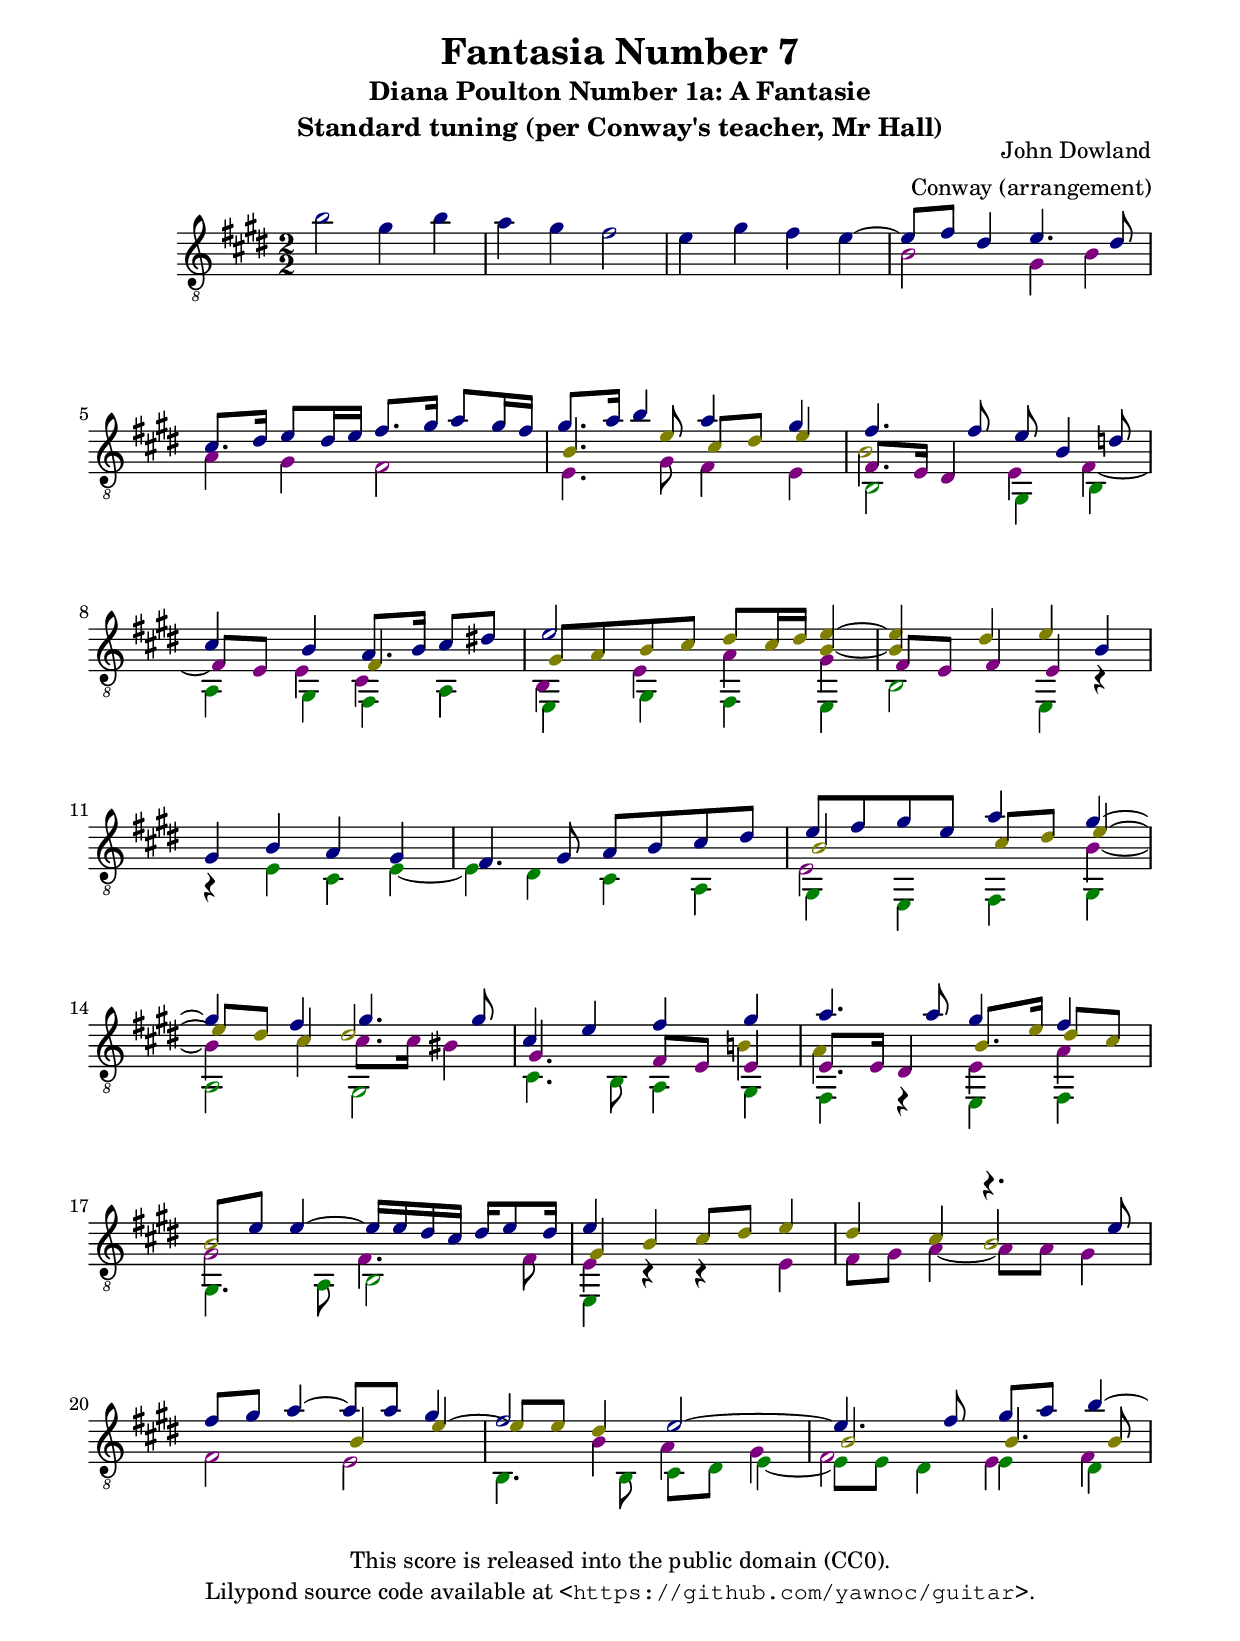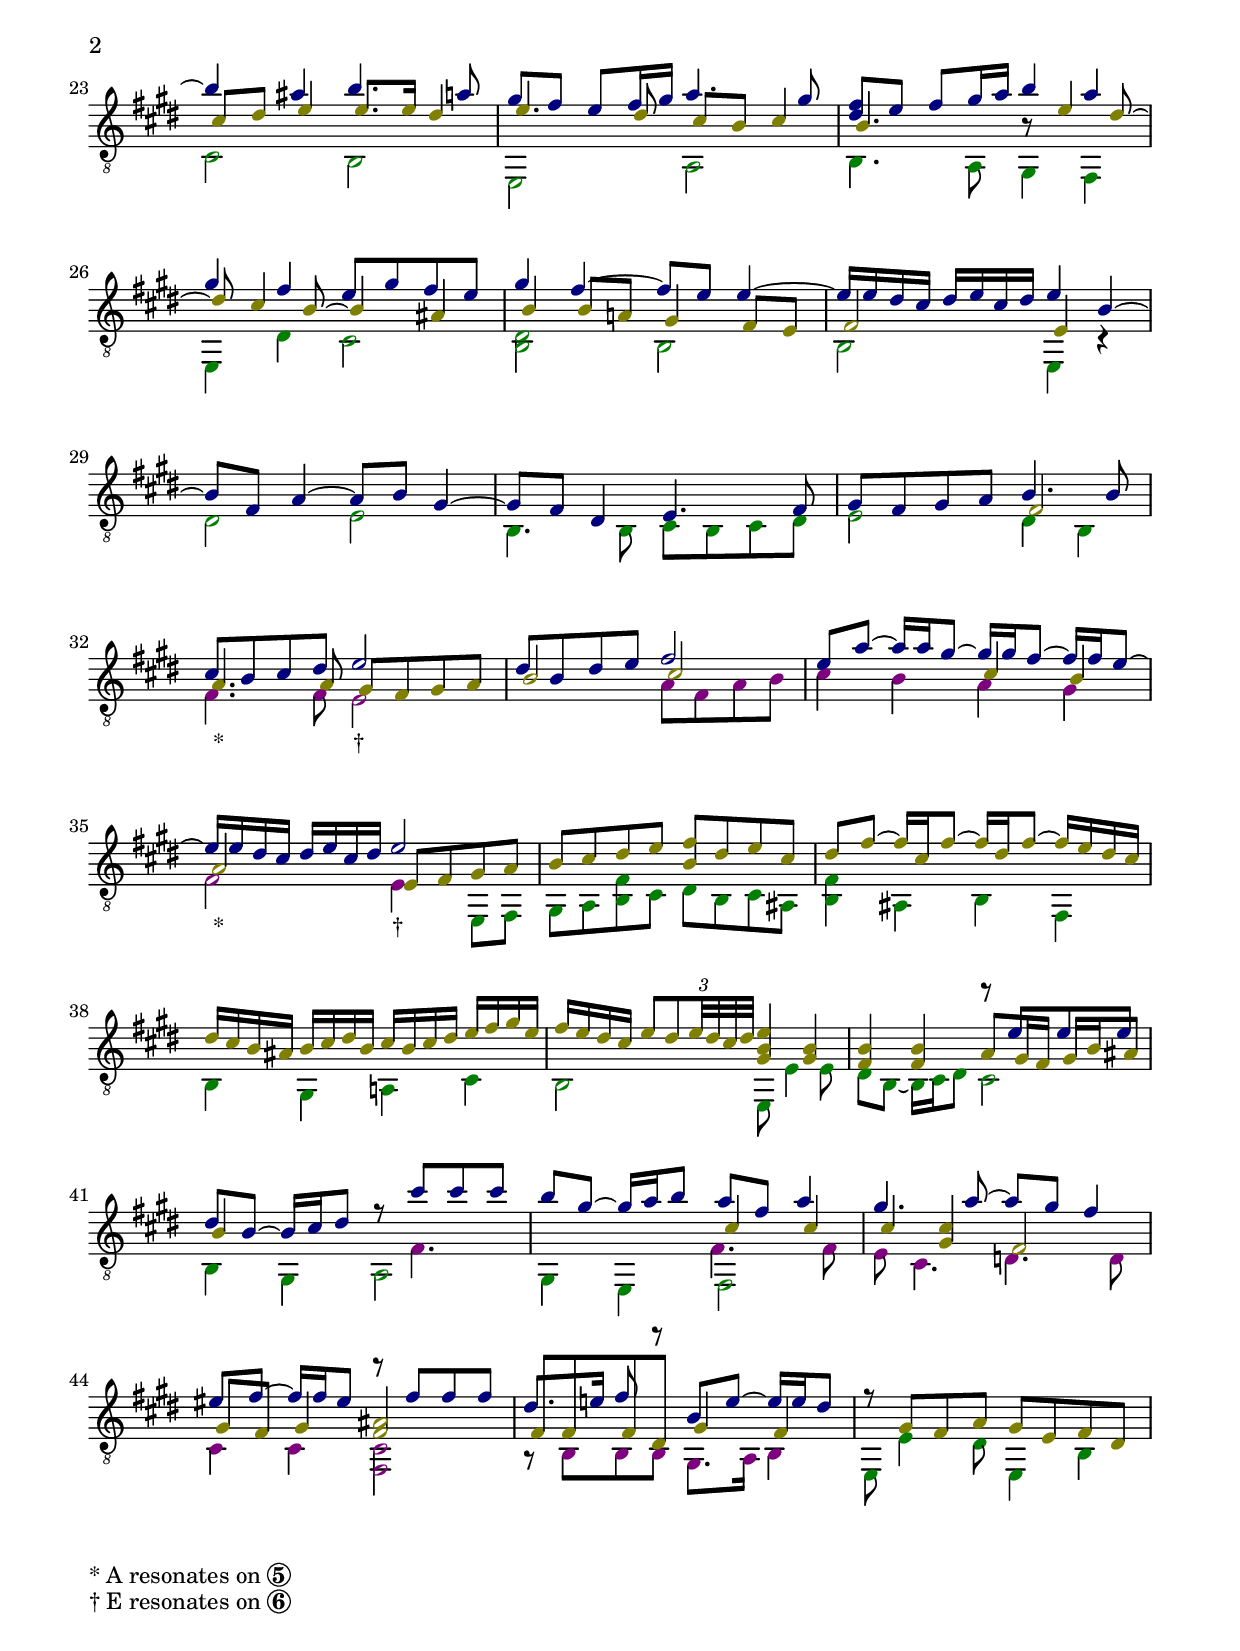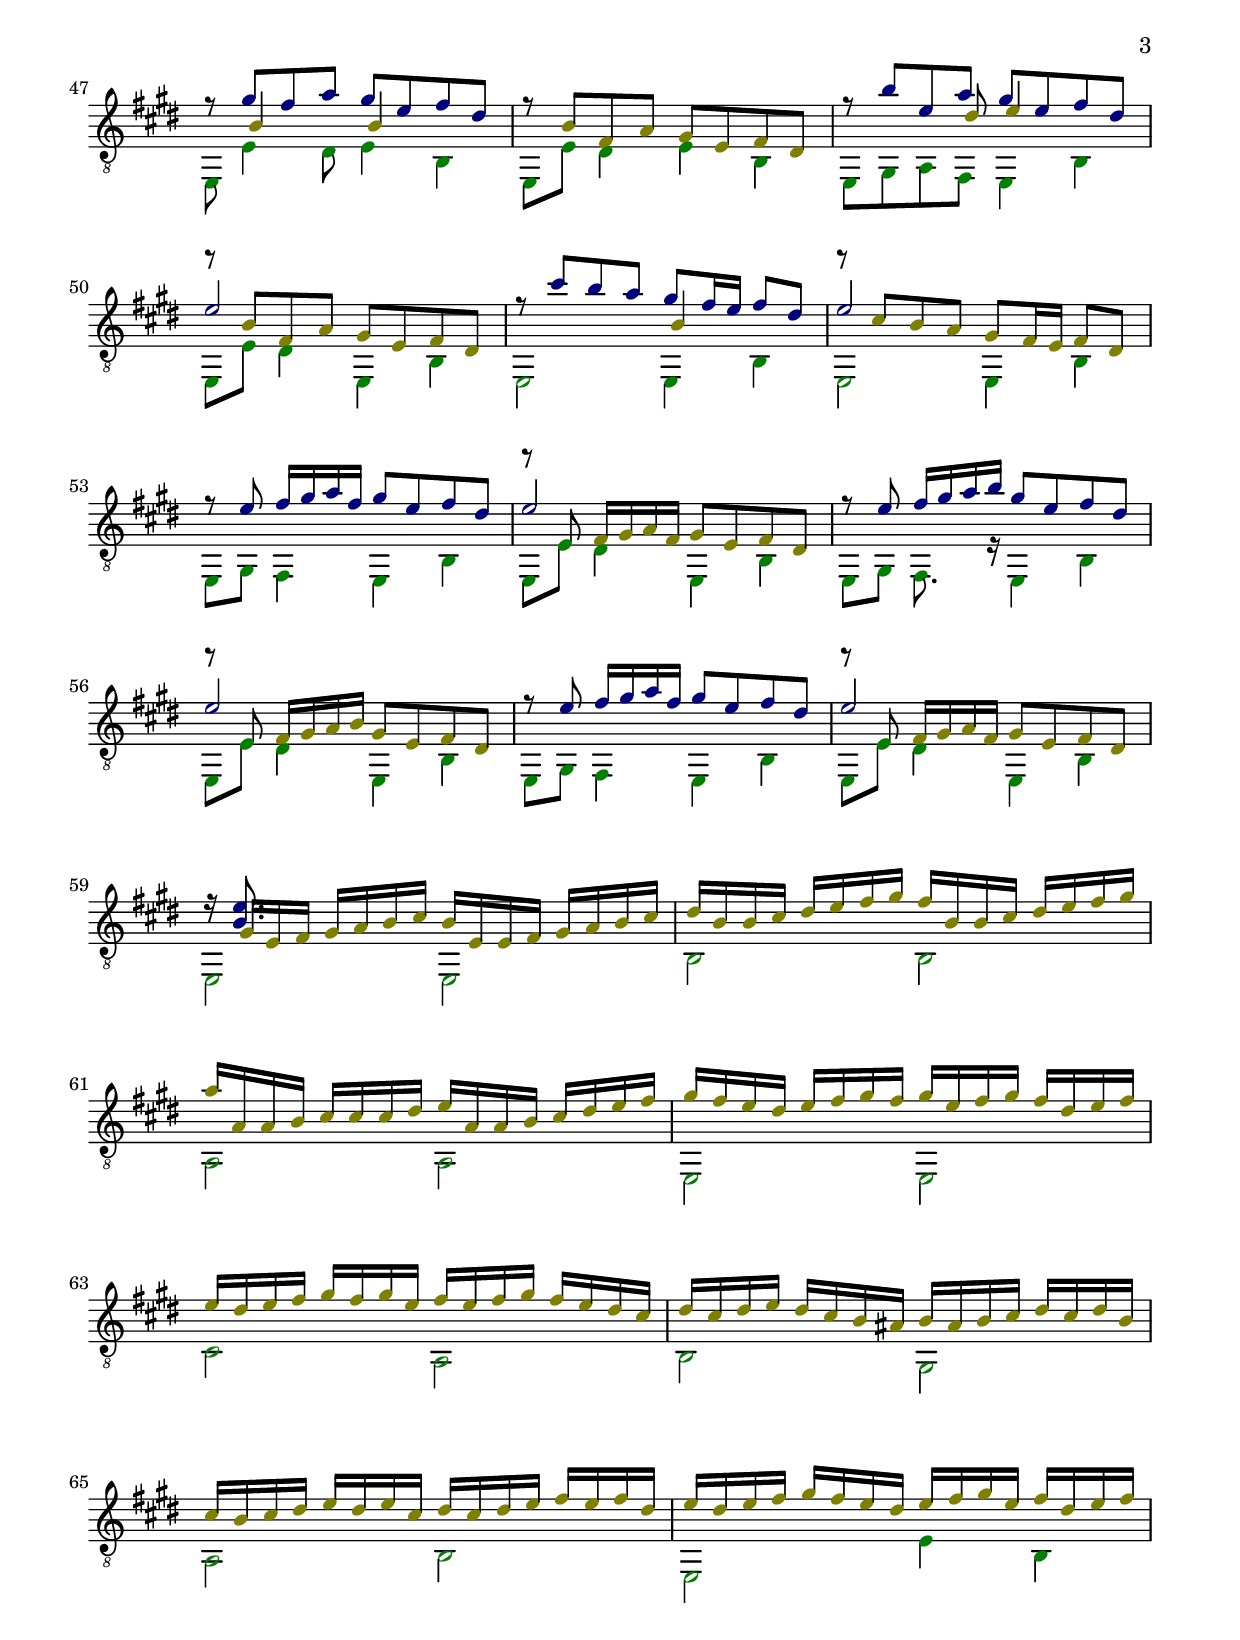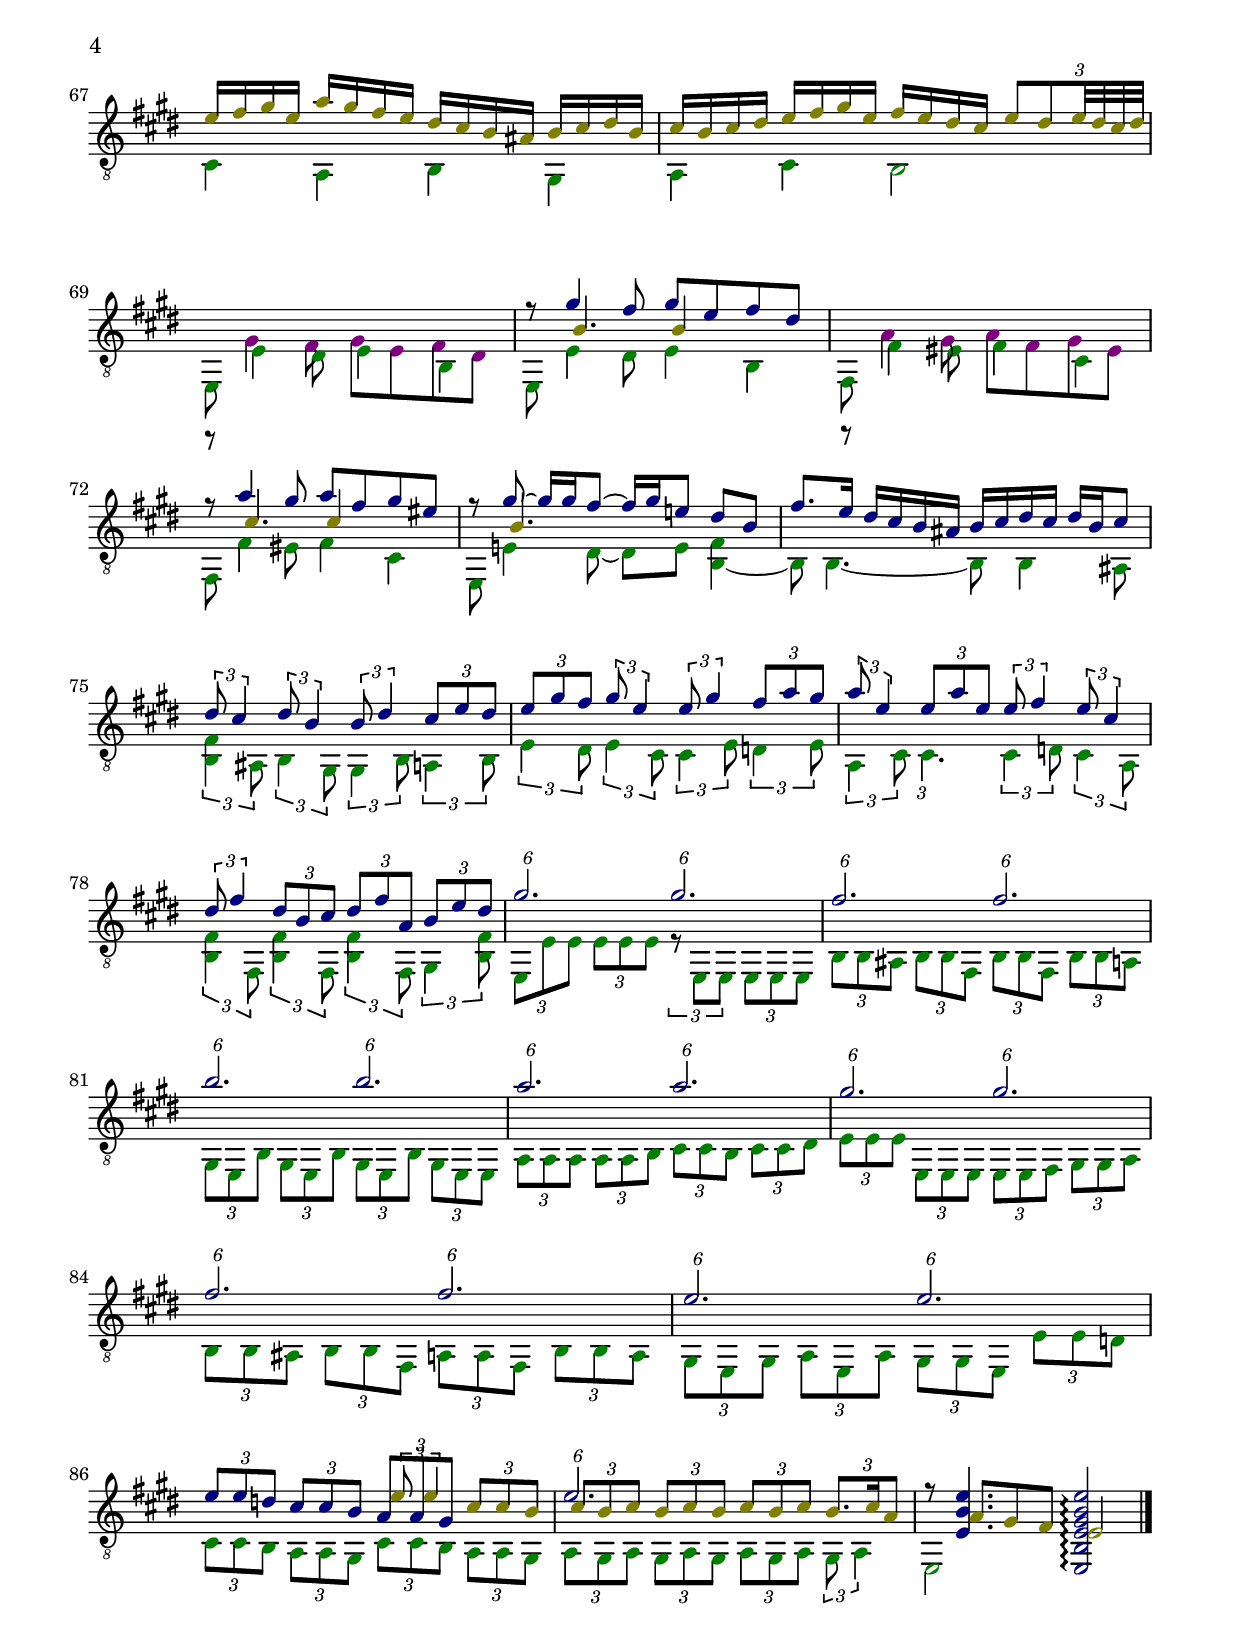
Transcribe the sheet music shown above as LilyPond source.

\version "2.18.2"


%%%%%%%%%%%%%%%%%%%%%%%%%%%%%%%%%%%%%%%%%%%%%%%%%%%%%%%%%%%%%%%%
% General
%%%%%%%%%%%%%%%%%%%%%%%%%%%%%%%%%%%%%%%%%%%%%%%%%%%%%%%%%%%%%%%%

\paper {
  top-margin = 1.5\cm
  left-margin = 1.5\cm
  right-margin = 1.5\cm
  bottom-margin = 1.5\cm
  ragged-last-bottom = ##f
  footnote-separator-markup = \markup { \vspace #1.5 }
}

globalSettings = {
  \accidentalStyle modern
  \compressFullBarRests
  \mergeDifferentlyHeadedOn
  \mergeDifferentlyDottedOn
  \numericTimeSignature
  \pointAndClickOff
  \override TextScript.extra-offset = #'(0 . 0.7)
  \override Score.FootnoteItem.annotation-line = ##f
}

origin-url = "https://github.com/yawnoc/guitar"

\header {
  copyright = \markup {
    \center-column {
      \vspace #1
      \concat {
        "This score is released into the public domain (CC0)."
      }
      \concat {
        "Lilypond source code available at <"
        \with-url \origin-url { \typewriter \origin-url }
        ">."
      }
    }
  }
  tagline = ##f
}

triplet = #(define-music-function
  (parser location music) (ly:music?)
  #{
    \tuplet 3/2 { $music }
  #}
)

tripletDuple = #(define-music-function
  (parser location music) (ly:music?)
  #{
    \tuplet 6/4 { $music }
  #}
)

overrideBeamedStemLengths = #(define-scheme-function
  (parser location lengths) (list?)
  #{
    \override Stem.details.beamed-lengths = $lengths
  #}
)
revertBeamedStemLengths = { \revert Stem.details.beamed-lengths }

overrideBeamVerticalPositions = #(define-scheme-function
  (parser location positions) (pair?)
  #{
    \override Beam.positions = $positions
  #}
)

%%%%%%%%%%%%%%%%%%%%%%%%%%%%%%%%%%%%%%%%%%%%%%%%%%%%%%%%%%%%%%%%
% Semantic bar lines
%%%%%%%%%%%%%%%%%%%%%%%%%%%%%%%%%%%%%%%%%%%%%%%%%%%%%%%%%%%%%%%%

barLineGoto = { \bar "||" }
barLineKeyChange = { \bar "||" }
barLineEnd = { \bar "|." }

%%%%%%%%%%%%%%%%%%%%%%%%%%%%%%%%%%%%%%%%%%%%%%%%%%%%%%%%%%%%%%%%
% Guitar notation
%%%%%%%%%%%%%%%%%%%%%%%%%%%%%%%%%%%%%%%%%%%%%%%%%%%%%%%%%%%%%%%%

stringNumbersAbove = { \set stringNumberOrientations = #'(up) }
stringNumbersBelow = { \set stringNumberOrientations = #'(down) }

fingeringAbove = { \set fingeringOrientations = #'(up) }
fingeringBelow = { \set fingeringOrientations = #'(down) }
fingeringAleft = { \set fingeringOrientations = #'(left) }
fingeringAright = { \set fingeringOrientations = #'(right) }

startGraceMusic = {
  <>(
  \override Fingering.font-size = -6
}
stopGraceMusic = {
  \revert Fingering.font-size
  <>)
}

overrideHorizontalShift = #(define-scheme-function
  (parser location distance) (number?)
  #{
    \override NoteColumn.force-hshift = $distance
  #}
)
revertHorizontalShift = { \revert NoteColumn.force-hshift }

barreSpan = #(define-music-function
  (parser location label offsetPair music)
  (string? (pair? (cons 0 0)) ly:music?)
  (let
    (
      (elements (extract-named-music music '(NoteEvent EventChord)))
    )
    (if
      (pair? elements)
      (let
        (
          (first-element (first elements))
          (last-element (last elements))
        )
        (set!
          (ly:music-property first-element 'articulations)
          (cons
            (make-music 'TextSpanEvent 'span-direction -1)
            (ly:music-property first-element 'articulations)
          )
        )
        (set!
          (ly:music-property last-element 'articulations)
          (cons
            (make-music 'TextSpanEvent 'span-direction 1)
            (ly:music-property last-element 'articulations)
          )
        )
      )
    )
  )
  #{
    \once \override TextSpanner.font-shape = #'upright
    \once \override TextSpanner.style = #'line
    \once \override TextSpanner.extra-offset = #offsetPair
    \once \override TextSpanner.bound-details = #`(
      (left
        (text . ,#{ \markup { \raise #-0.7 { #label \hspace #0.7 }} #})
        (Y . 0)
        (padding . -0.8)
        (attach-dir . -2)
      )
      (right
        (text . ,#{ \markup { \draw-line #'(0 . -1.3) } #}) ;; draw hook
        (Y . 0)
        (padding . -0.5)
        (attach-dir . 2)
      )
    )
    \once \override TextSpanner #'after-line-breaking = #(lambda (grob)
      (let*
        (
          (originalGrob (ly:grob-original grob))
          (splitGrobs (ly:spanner-broken-into originalGrob))
        )
        (if
          (and
            (>= (length splitGrobs) 2)
            (not (eq? (car (last-pair splitGrobs)) grob))
          )
          (begin
            (ly:grob-set-nested-property! grob
              '(bound-details right text)
              #{ \markup { \draw-line #'(0 . 0) } #} ;; suppress draw hook
            )
            (ly:grob-set-property! grob
              'extra-offset
              (cons
                (car offsetPair)
                (+ (cdr offsetPair) 0.7) ;; correction for suppressed hook
              )
            )
            (ly:grob-set-nested-property! grob
              '(bound-details right padding)
              #'-3 ;; increase spanner length
            )
          )
        )
      )
    )
    $music
  #}
)

barre = #(define-scheme-function
  (parser location label) (string?)
  #{
    \markup {
      \center-align {
        \hspace #0.7
        $label
      }
    }
  #}
)

nudgeNextBarre = #(define-scheme-function
  (parser location distance) (number?)
  #{
    \once \override TextScript.X-offset = $distance
  #}
)

position = #(define-scheme-function
  (parser location label) (string?)
  #{
    \markup {
      \center-align {
        \hspace #0.5
        $label
      }
    }
  #}
)

#(define-markup-command
  (markupString layout properties stringNumber) (markup?)
  (interpret-markup layout properties
    #{
      \markup \circle { \bold #stringNumber }
    #}
  )
)

#(define-markup-command
  (resonatesOn layout properties note stringNumber) (markup? markup?)
  (interpret-markup layout properties
    #{
      \markup { #note "resonates on" \markupString #stringNumber }
    #}
  )
)

%%%%%%%%%%%%%%%%%%%%%%%%%%%%%%%%%%%%%%%%%%%%%%%%%%%%%%%%%%%%%%%%
% Goto statements
%%%%%%%%%%%%%%%%%%%%%%%%%%%%%%%%%%%%%%%%%%%%%%%%%%%%%%%%%%%%%%%%

overrideGotoVisibility = {
  \once \override Score.RehearsalMark #'break-visibility = #'#(#t #t #f)
}

makeGotoMark = #(define-scheme-function
  (parser location label) (string?)
  #{
    \mark \markup { \small \italic $label }
  #}
)

simultaneousMarkSeparator = {
  \cadenzaOn
    s1073741824 % stupid, but works
  \cadenzaOff
}

coda = {
  \overrideGotoVisibility
  \mark \markup { \musicglyph #"scripts.coda" }
}

fine = {
  \overrideGotoVisibility
  \makeGotoMark Fine
}

dcAlCoda = {
  \overrideGotoVisibility
  \makeGotoMark "D.C. al Coda"
}

dcAlFine = {
  \overrideGotoVisibility
  \makeGotoMark "D.C. al Fine"
}

toCoda = {
  \overrideGotoVisibility
  \makeGotoMark "to Coda"
}



\header {
  title = "Fantasia Number 7"
  subtitle = \markup {
    \center-column {
      "Diana Poulton Number 1a: A Fantasie"
      "Standard tuning (per Conway's teacher, Mr Hall)"
    }
  }
  composer = "John Dowland"
  arranger = "Conway (arrangement)"
}


initialSignatures = {
  \clef "treble_8"
  \key e \major
  \time 2/2
  \set Timing.beamExceptions = #'()
  \set Timing.baseMoment = #(ly:make-moment 1/4)
  \set Timing.beatStructure = #'(1 1 1 1)
  \set Timing.beamExceptions = #'(
    (
      end
        .
      (
        ((1 . 8) . (4 4)) ;; quavers by fours
        ((1 . 12) . (3 3 3 3)) ;; anything shorter by beat
      )
    )
  )
}


highVoiceMusic = {
  
  \override NoteHead.color = #darkblue
  
  % Main theme high
  \barNumberCheck #1
  \relative c'' {
    \stemDown
    b2 gis4 b |
    a gis fis2 |
    e4 gis fis e~ |
    \stemUp
    e8 fis dis4 e4. dis8 |
    cis8. dis16 e8 dis16 e fis8. gis16 a8 gis16 fis |
    gis8. a16 b4 a gis |
    fis4. fis8 e8 b4 d8 |
    cis4 b a8. b16 cis8 dis |
    e2 s2 |
    s2 s4
  }
  
  % Main theme low
  \barNumberCheck #10
  \relative c' {
    b4 |
    gis b a gis |
    fis4. gis8 a b cis dis |
    e fis gis e a4 gis~ |
    gis
      \shiftOn
        \once \overrideHorizontalShift #-0.5
        fis
      \shiftOff
      \once \overrideHorizontalShift #0.5 gis4. gis8 |
    \once \overrideHorizontalShift #-0.25 cis,4 e fis gis |
    a4. a8 gis4 fis |
    \once \hide NoteHead b,8 e e4~ e16 e dis cis dis16 e8 dis16 |
    e4
  }
  
  % Tee-tee taa high
  \barNumberCheck #18
  \relative c' {
    s4 s2 |
    s2 r4. e8 |
    fis8 gis a4~ a8 a gis4 |
    fis2 e2~ |
    e4. fis8 gis8 a b4~ |
    b ais b4. a8 |
    gis8 fis e8 fis16 gis a4. gis8 |
    <fis dis>8 e fis8 gis16 a b4 a |
    gis fis e8 gis fis e |
    gis4 fis~ fis8 e e4~ |
    e16 e dis cis dis e cis dis e4
  }
  
  % Tee-tee taa low
  \barNumberCheck #28
  \relative c' {
    b4~ |
    b8 fis a4~ a8 b gis4~ |
    gis8 fis dis4 e4. fis8 |
    gis fis gis a b4. b8 |
    cis b cis dis e2 |
    dis8 b dis e fis2 |
    e8 a~ a16 a gis8~ gis16 gis fis8~ fis16 fis e8~ |
    e16 e dis cis dis e cis dis e2 |
  }
  
  % Ascending scale
  \barNumberCheck #36
  {
    s1 * 3 |
    s2
  }
  
  % Tee-tee-tee
  \barNumberCheck #39
  \relative c' {
    s2 |
    s2 r8 e e e |
    dis b~ b16 cis dis8 r8 cis' cis cis |
    b8 gis~ gis16 a b8 a8 fis a4 |
    gis4. a8~ a gis fis4 |
    eis8 fis~ fis16 fis eis8 r8 fis fis fis |
    dis8. e16 fis8 r b,8 e~ e16 e dis8 |
  }
  
  % Majestic theme
  \barNumberCheck #46
  \relative c'' {
    s1 |
    r8 gis fis a gis e fis dis |
    s1 |
    r8 b' e, a gis e fis dis |
    e2 s2 |
    r8 cis' b a gis8 fis16 e fis8 dis |
    e2 s2 |
    r8 e fis16 gis a fis gis8 e fis dis |
    e2 s2 |
    r8 e fis16 gis a b gis8 e fis dis |
    e2 s2 |
    r8 e fis16 gis a fis gis8 e fis dis |
    e2 s2 |
  }
  
  % Scale runs
  \barNumberCheck #59
  \relative c' {
    r16 <e b>8. s4 s2 |
    s1 * 9 |
  }
  
  % Majestic interlude
  \barNumberCheck #69
  \relative c'' {
    s1 |
    r8 gis4 fis8 gis e fis dis |
    s1 |
    r8 a'4 gis8 a fis gis eis |
    r8 gis~ gis16 gis fis8~ fis16 gis e8 dis b |
    fis'8. e16 dis cis b ais
      b16 cis dis cis dis b cis8 |
  }
  
  % Triple runs
  \barNumberCheck #75
  \relative c' {
    \triplet { dis8 cis4 } \triplet { dis8 b4 }
      \triplet { b8 dis4 } \triplet { cis8 e dis } |
    \triplet { e8 gis fis } \triplet { gis8 e4 }
      \triplet { e8 gis4 } \triplet { fis8 a gis } |
    \triplet { a8 e4 } \triplet { e8 a e }
      \triplet { e8 fis4 } \triplet { e8 cis4 } |
    \triplet { dis8 fis4 } \triplet { dis8 b cis }
      \triplet { dis8 fis a, } \triplet { b e dis } |
    \tripletDuple { gis2. } \tripletDuple { gis } |
    \tripletDuple { fis } \tripletDuple { fis } |
    \tripletDuple { b } \tripletDuple { b } |
    \tripletDuple { a } \tripletDuple { a } |
    \tripletDuple { gis } \tripletDuple { gis } |
    \tripletDuple { fis } \tripletDuple { fis } |
    \tripletDuple { e } \tripletDuple { e } |
    \triplet { e8 e d } \triplet { cis cis b }
      \triplet { a a gis } s4 |
    \tripletDuple { e'2. } s2 |
  }
  
  % Finishing chords
  \barNumberCheck #88
  \relative c {
    r8 <e b' e>4.
      <e, b' e gis b e>2 \arpeggio
      \barLineEnd
  }
  
}


lowVoiceMusic = {
  
  \override NoteHead.color = #darkgreen
  
  % Main theme high
  \barNumberCheck #1
  \relative c {
    s1 * 6 |
    b2 gis4 b |
    a gis fis a |
    e gis fis e |
    b'2 e,4
  }
  
  % Main theme low
  \barNumberCheck #10
  \relative c {
    r4 |
    r4 e cis e~ |
    e dis cis a |
    gis e fis gis |
    a2 gis |
    cis4. b8 a4 gis |
    fis r e fis |
    gis4. a8 b2 |
    e,4
  }
  
  % Tee-tee taa high
  \barNumberCheck #18
  \relative c {
    s4 s4 s4 |
    s1 * 2 |
    b4. b8 cis8 dis e4~ |
    e8 e dis4 e4 dis |
    cis2 b |
    e, a |
    b4. a8 gis4 fis |
    e dis' cis2 |
    <b dis> b |
    b e,4
  }
  
  % Tee-tee taa low
  \barNumberCheck #28
  \relative c {
    r4 |
    dis2 e |
    b4. b8 cis b cis dis |
    e2 dis4 b |
    s1 * 3 |
    s2
  }
  
  % Ascending scale
  \barNumberCheck #35
  \relative c, {
    s4 e8 fis |
    gis a <b fis'> cis dis b cis ais |
    <b fis'>4 ais b fis |
    b gis a cis |
    b2
  }
  
  % Tee-tee-tee
  \barNumberCheck #39
  \relative c, {
    e8 e'4 e8 |
    dis8 b~ b16 cis dis8 cis2 |
    b4 gis a2 |
    gis4 e fis2 |
    s1 * 3 |
  }
  
  % Majestic theme
  \barNumberCheck #46
  \relative c, {
    e8 e'4 dis8 e,4 b' |
    e,8 e'4 dis8 e4 b |
    e,8 e' dis4 e b |
    e,8 gis a fis e4 b' |
    e,8 e' dis4 e, b' |
    e,2 e4 b' |
    e,2 e4 b' |
    e,8 gis fis4 e b' |
    e,8 e' dis4 e, b' |
    e,8[ gis] fis8. r16 e4 b' |
    e,8 e' dis4 e, b' |
    e,8 gis fis4 e b' |
    e,8 e' dis4 e, b' |
  }
  
  % Scale runs
  \barNumberCheck #59
  \relative c, {
    e2 e |
    b' b |
    a a |
    e e |
    cis' a |
    b gis |
    a b |
    e, e'4 b |
    cis a b gis |
    a cis b2 |
  }
  
  % Majestic interlude
  \barNumberCheck #69
  \relative c, {
    e8 e'4 dis8 e4 b |
    e,8 e'4 dis8 e4 b |
    fis8 fis'4 eis8 fis4 cis |
    fis,8 fis'4 eis8 fis4 cis |
    e,8 e'4 dis8~ dis e <b~ fis'>4 |
    b8 b4.~ b8 b4 ais8 |
  }
  
  % Triple runs
  \barNumberCheck #75
  \relative c {
    \triplet { <b fis'>4 ais8 } \triplet { b4 gis8 }
      \triplet { gis4 b8 } \triplet { a4 b8 } |
    \triplet { e4 dis8 } \triplet { e4 cis8 }
      \triplet { cis4 e8 } \triplet { d4 e8 } |
    \triplet { a,4 cis8 } \triplet { cis4. }
      \triplet { cis4 d8 } \triplet { cis4 a8 } |
    \triplet { <b fis'>4 fis8 } \triplet { <b fis'>4 fis8 }
      \triplet { <b fis'>4 fis8 } \triplet { gis4 <b fis'>8 } |
    \triplet { e,8 e' e } \triplet { e e e }
      \triplet { r e, e } \triplet { e e e } |
    \triplet { b' b ais } \triplet { b b fis }
      \triplet { b b fis } \triplet { b b a } |
    \triplet { gis e b' } \triplet { gis e b' }
      \triplet { gis e b' } \triplet { gis e e } |
    \triplet { a a a } \triplet { a a b }
      \triplet { cis cis b } \triplet { cis cis dis } |
    \triplet { e e e } \triplet { e, e e }
      \triplet { e e fis } \triplet { gis gis a } |
    \triplet { b b ais } \triplet { b b fis }
      \triplet { a a fis } \triplet { b b a } |
    \triplet { gis e gis } \triplet { a e a }
      \triplet { gis gis e } \triplet { e' e d } |
    \triplet { cis cis b } \triplet { a a gis }
      \triplet { cis cis b } \triplet { a a gis } |
    \triplet { a gis a } \triplet { gis a gis }
      \triplet { a gis a } \triplet { gis8 a4 } |
  }
  
  % Finishing chords
  \barNumberCheck #88
  \relative c, {
    e2 s2 |
  }
  
}


upperMiddleVoiceMusic = {
  
  \override NoteHead.color = #darkyellow
  
  % Main theme high
  \barNumberCheck #1
  \relative c' {
    s1 * 5 |
    \once \overrideHorizontalShift #0.4 b4. e8 cis8 dis e4 |
    \stemDown
    b2 s2 |
    \stemUp
    s2 fis4 s4 |
    gis8 a b cis dis8 cis16 \shiftOff dis <e~ b_~>4 |
    <e b> dis e
    \shiftOn
  }
  
  % Main theme low
  \barNumberCheck #10
  \relative c' {
    s4 |
    s1 * 2 |
    b2 cis8 dis e4~ |
    e8 dis
      \shiftOff cis4 \shiftOn
      \once \overrideHorizontalShift #-0.75 dis2 |
    s2 s4 \stemDown b4 |
    a4 s4 \stemUp b8. e16 dis8 cis |
      \once \overrideHorizontalShift #-0.07
      \once \hide Stem
        b2
      s2 |
    gis4
  }
  
  % Tee-tee taa high
  \barNumberCheck #18
  \relative c' {
    b4 cis8 dis e4 |
    dis4 cis b2 |
    s2 b4 e~ |
    e8 e dis4 s2 |
    b2 b4. b8 |
    cis8 dis e4 e8. e16 dis4 |
    e4. dis8 cis8 b cis4 |
    b4. s8 b8\rest e4 dis8~ |
    dis8 cis4 b8~ b4 ais |
    b4 b8 a gis4 fis8 e |
    fis2 e4
  }
  
  % Tee-tee taa low
  \barNumberCheck #28
  \relative c {
    s4 |
    s1 * 2 |
    s2 fis2 |
    \footnote "*" #'(0 . -4) \markup { "*" \resonatesOn A 5 }
    a4. a8 gis fis gis a |
    b2 cis |
    s2 cis4 b |
    \footnote "*" #'(0 . -4) \markup { }
    a2
  }
  
  % Ascending scale
  \barNumberCheck #35
  \relative c {
    e8 fis gis a |
    b cis dis e <fis b,> dis e cis |
    dis fis~ fis16 cis fis8~ fis16 dis fis8~ fis16 e dis cis |
    dis cis b ais b cis dis b cis b cis dis e fis gis e |
    fis e dis cis \triplet { e8 dis e32 dis cis dis } <e b gis>4
  }
  
  % Tee-tee-tee
  \barNumberCheck #39
  \relative c' {
    <b gis>4 |
    <b fis> <b fis> a8 gis16 fis gis16 b ais8 |
    b4 s4 s2 |
    s2 cis4 cis |
    cis <cis gis> fis,2 |
    gis8 fis gis4 <ais fis>2 |
    fis8 fis fis dis gis4 fis |
  }
  
  % Majestic theme
  \barNumberCheck #46
  \relative c' {
    r8 gis fis a gis e fis dis |
    s8 b'4 s8 b4 s4 |
    r8 b8 fis a gis e fis dis |
    s4. dis'8 e4 s4 |
    r8 b8 fis a gis e fis dis |
    s2 b'4 s4 |
    r8 cis b a gis8 fis16 e fis8 dis |
    s1 |
    r8 e fis16 gis a fis gis8 e fis dis |
    s1 |
    r8 e fis16 gis a b gis8 e fis dis |
    s1 |
    r8 e fis16 gis a fis gis8 e fis dis |
  }
  
  % Scale runs
  \barNumberCheck #59
  \relative c' {
    s16 gis e fis gis a b cis
      b e, e fis gis a b cis |
    dis b b cis dis e fis gis
      fis b, b cis dis e fis gis |
    a a, a b cis cis cis dis
      e a, a b cis dis e fis |
    gis fis e dis e fis gis fis
      gis e fis gis fis dis e fis |
    e dis e fis gis fis gis e
      fis e fis gis fis e dis cis |
    dis cis dis e dis cis b ais
      b ais b cis dis cis dis b |
    cis b cis dis e dis e cis
      dis cis dis e fis e fis dis |
    e dis e fis gis fis e dis
      e fis gis e
      fis dis e fis |
    e fis gis e
      a gis fis e
      dis cis b ais
      b cis dis b |
    cis b cis dis
      e fis gis e
      fis e dis cis
      \triplet { e8 dis e32 dis cis dis } |
  }
  
  % Majestic interlude
  \barNumberCheck #69
  \relative c' {
    s1 |
    s8 b4. b4 s4 |
    s1 |
    s8 cis4. cis4 s4 |
    s8 b4. s2 |
    s1 |
  }
  
  % Triple runs
  \barNumberCheck #75
  \relative c' {
    s1 * 11 |
    s2 \triplet { e8 e4 } \triplet { cis8 cis b } |
    \triplet { cis b cis } \triplet { b cis b }
      \triplet { cis b cis } \triplet { b8. cis16 a8 } |
  }
  
  % Finishing chords
  \barNumberCheck #88
  \relative c' {
    s8 a gis fis e2 |
  }
  
}


lowerMiddleVoiceMusic = {
  
  \override NoteHead.color = #darkmagenta
  
  % Main theme high
  \barNumberCheck #1
  \relative c' {
    s1 * 3 |
    \shiftOff
    b2 gis4 b |
    a gis fis2 |
    \once \overrideHorizontalShift #0.3 e4. gis8 fis4 e |
    \shiftOn
    \stemUp
    \once \overrideHorizontalShift #0 fis8. e16 dis4 \stemDown e4 fis~ |
    \stemUp
    fis8 e \stemDown e4 cis4 \once \overrideHorizontalShift #0 a |
    b e \overrideHorizontalShift #0 a gis |
    \revertHorizontalShift
    \stemUp
    fis8 e fis4 e
    \stemDown
  }
  
  % Main theme low
  \barNumberCheck #10
  \relative c {
    s4 |
    s1 * 2 |
    e2 s4 \overrideHorizontalShift #0 b'4~ |
    b \revertHorizontalShift
      \shiftOff cis \shiftOn
      \overrideBeamedStemLengths #'(3)
      \once \overrideHorizontalShift #0.3
        cis8. cis16
      \revertBeamedStemLengths
      bis4 |
    \stemUp
    \once \overrideHorizontalShift #0.2 gis4. s8
      \once \overrideHorizontalShift #0 fis8 e
      \once \overrideHorizontalShift #0 e4 |
    \once \overrideHorizontalShift #0 e8. e16 dis4
      \stemDown
      \overrideHorizontalShift #0 e4 a |
      \revertHorizontalShift
    \once \overrideHorizontalShift #-0.07 gis2 fis4. fis8 |
    \once \overrideHorizontalShift #0 e4
  }
  
  % Tee-tee taa high
  \barNumberCheck #18
  \relative c {
    \shiftOff
    r4 r e |
    fis8 gis a4~ a8 a gis4 |
    fis2 e |
    \shiftOn
    s4 b' a gis |
    fis2 e4 fis |
    s1 * 5 |
    s2 s4
  }
  
  % Tee-tee taa low
  \barNumberCheck #28
  \relative c {
    s4 |
    s1 * 3 |
    fis4. fis8
      \footnote "†" #'(0 . -2.5) \markup { "†" \resonatesOn E 6 }
      e2 |
    s2 a8 fis a b |
    cis4 b a gis |
    fis2
      \footnote "†" #'(0 . -2.5) \markup { }
      e4
  }
  
  % Ascending scale
  \barNumberCheck #35
  {
    s4 |
    s1 * 3 |
    s2
  }
  
  % Tee-tee-tee
  \barNumberCheck #39
  \relative c {
    s2 |
    s1 |
    s2 s8 fis4. |
    s2 fis4. fis8 |
    e8 cis4. d4. d8 |
    cis4 cis <cis fis,>2 |
    r8 b b b gis8. a16 b4 |
  }
  
  % Majestic theme
  \barNumberCheck #46
  {
    s1 * 13 |
  }
  
  % Scale runs
  \barNumberCheck #59
  {
    s1 * 10 |
  }
  
  % Majestic interlude
  \barNumberCheck #69
  \relative c' {
    r8 gis4 fis8 gis e fis dis |
    s1 |
    r8 a'4 gis8 a fis gis eis |
    s1 * 3 |
  }
  
}


allMusic = {
  \new Staff \with {
    midiInstrument = #"acoustic guitar (nylon)"
  }
  \globalSettings
  \initialSignatures
  <<
    << \highVoiceMusic >>
      \\
    << \lowVoiceMusic >>
      \\
    << \upperMiddleVoiceMusic >>
      \\
    << \lowerMiddleVoiceMusic >>
  >>
}


\score {
  \allMusic
}

\score {
  \allMusic
  \midi { }
}
